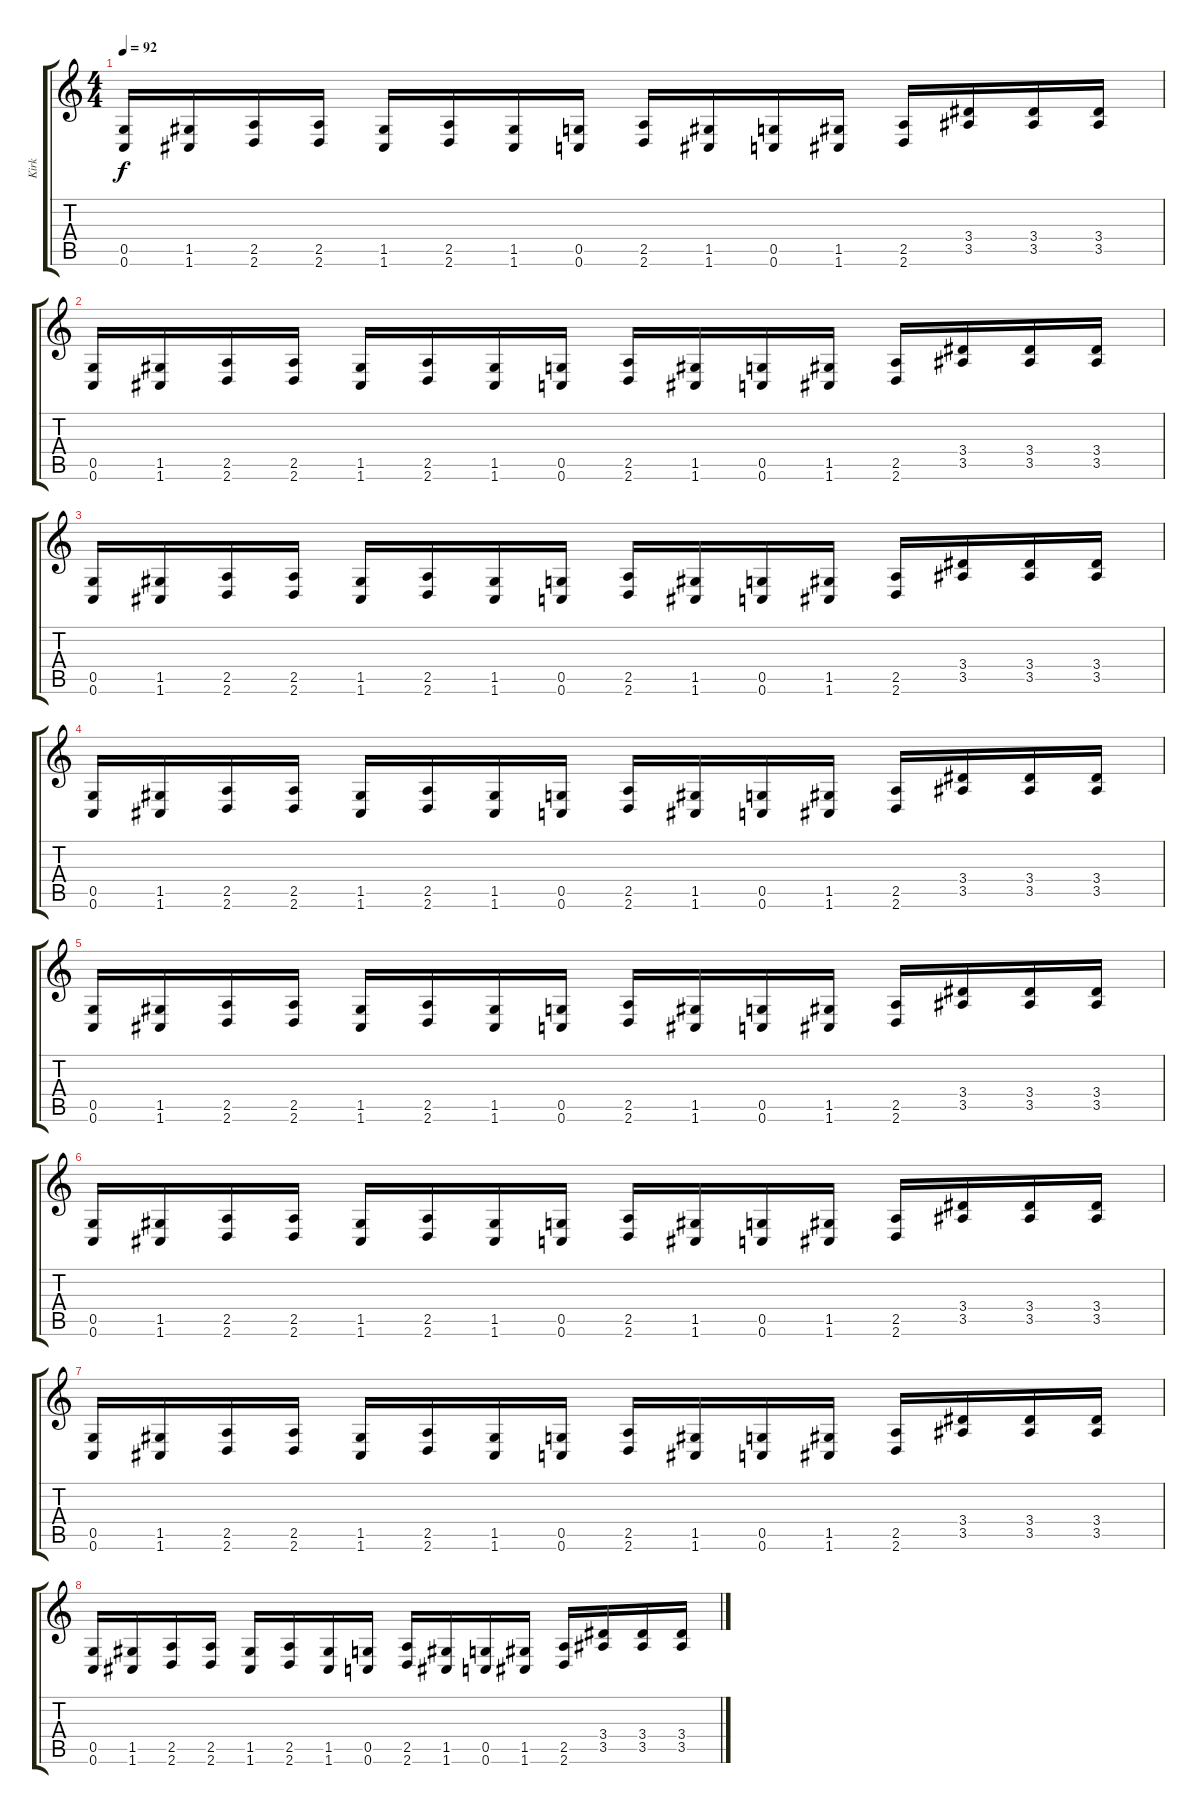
\track ("Kirk" "Kirk") {instrument distortionguitar}
\staff {score tabs}
\tuning (D4 A3 F3 C3 G2 C2) {hide}
\ts (4 4)
\tempo 92
\clef g2
\ks c
(0.5 0.6).16{dy f} (1.5 1.6).16 (2.5 2.6).16 (2.5 2.6).16 (1.5 1.6).16 (2.5 2.6).16 (1.5 1.6).16 (0.5 0.6).16 (2.5 2.6).16 (1.5 1.6).16 (0.5 0.6).16 (1.5 1.6).16 (2.5 2.6).16 (3.4 3.5).16 (3.4 3.5).16 (3.4 3.5).16 |
(0.5 0.6).16 (1.5 1.6).16 (2.5 2.6).16 (2.5 2.6).16 (1.5 1.6).16 (2.5 2.6).16 (1.5 1.6).16 (0.5 0.6).16 (2.5 2.6).16 (1.5 1.6).16 (0.5 0.6).16 (1.5 1.6).16 (2.5 2.6).16 (3.4 3.5).16 (3.4 3.5).16 (3.4 3.5).16 |
(0.5 0.6).16 (1.5 1.6).16 (2.5 2.6).16 (2.5 2.6).16 (1.5 1.6).16 (2.5 2.6).16 (1.5 1.6).16 (0.5 0.6).16 (2.5 2.6).16 (1.5 1.6).16 (0.5 0.6).16 (1.5 1.6).16 (2.5 2.6).16 (3.4 3.5).16 (3.4 3.5).16 (3.4 3.5).16 |
(0.5 0.6).16 (1.5 1.6).16 (2.5 2.6).16 (2.5 2.6).16 (1.5 1.6).16 (2.5 2.6).16 (1.5 1.6).16 (0.5 0.6).16 (2.5 2.6).16 (1.5 1.6).16 (0.5 0.6).16 (1.5 1.6).16 (2.5 2.6).16 (3.4 3.5).16 (3.4 3.5).16 (3.4 3.5).16 |
(0.5 0.6).16 (1.5 1.6).16 (2.5 2.6).16 (2.5 2.6).16 (1.5 1.6).16 (2.5 2.6).16 (1.5 1.6).16 (0.5 0.6).16 (2.5 2.6).16 (1.5 1.6).16 (0.5 0.6).16 (1.5 1.6).16 (2.5 2.6).16 (3.4 3.5).16 (3.4 3.5).16 (3.4 3.5).16 |
(0.5 0.6).16 (1.5 1.6).16 (2.5 2.6).16 (2.5 2.6).16 (1.5 1.6).16 (2.5 2.6).16 (1.5 1.6).16 (0.5 0.6).16 (2.5 2.6).16 (1.5 1.6).16 (0.5 0.6).16 (1.5 1.6).16 (2.5 2.6).16 (3.4 3.5).16 (3.4 3.5).16 (3.4 3.5).16 |
(0.5 0.6).16 (1.5 1.6).16 (2.5 2.6).16 (2.5 2.6).16 (1.5 1.6).16 (2.5 2.6).16 (1.5 1.6).16 (0.5 0.6).16 (2.5 2.6).16 (1.5 1.6).16 (0.5 0.6).16 (1.5 1.6).16 (2.5 2.6).16 (3.4 3.5).16 (3.4 3.5).16 (3.4 3.5).16 |
(0.5 0.6).16 (1.5 1.6).16 (2.5 2.6).16 (2.5 2.6).16 (1.5 1.6).16 (2.5 2.6).16 (1.5 1.6).16 (0.5 0.6).16 (2.5 2.6).16 (1.5 1.6).16 (0.5 0.6).16 (1.5 1.6).16 (2.5 2.6).16 (3.4 3.5).16 (3.4 3.5).16 (3.4 3.5).16
